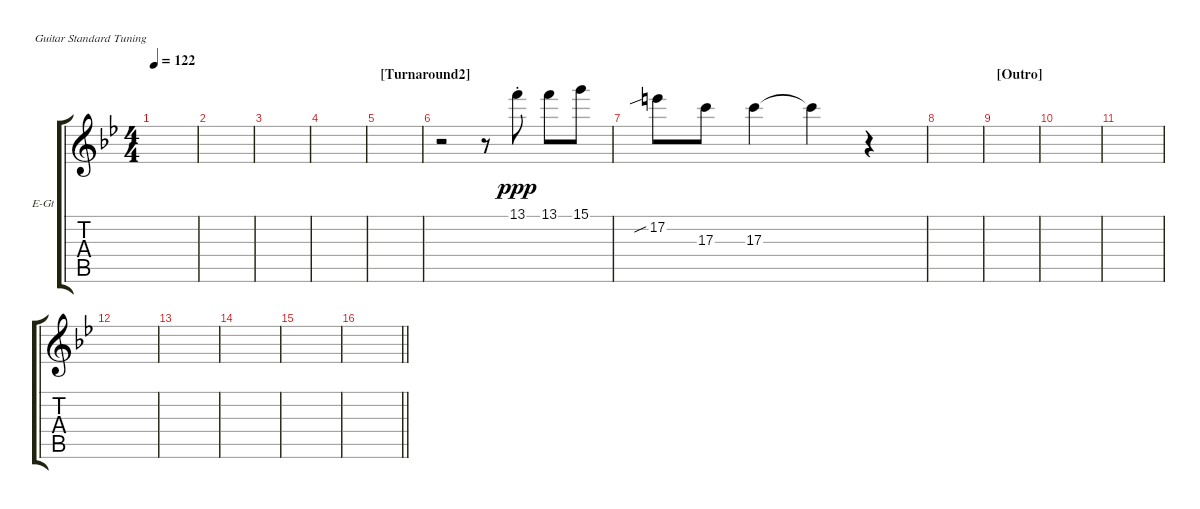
\defaultSystemsLayout 4
\bracketExtendMode groupsimilarinstruments
\firstSystemTrackNameOrientation horizontal
\otherSystemsTrackNameOrientation horizontal
\track ("Electric Guitar" "E-Gt") {instrument overdrivenguitar}
\staff {score tabs}
\tuning (E4 B3 G3 D3 A2 E2)
\ts (4 4)
\tempo 122
\clef g2
\ks bb
|
|
|
|
\section ("" "[Turnaround2]")
|
r.2 r.8 13.1{st}.8{dy ppp} 13.1.8 15.1.8 |
17.2{sib}.8 17.3.8 17.3.4 17.3{t}.4 r.4 |
|
\section ("" "[Outro]")
|
|
|
|
|
|
|
\barLineRight lightlight
